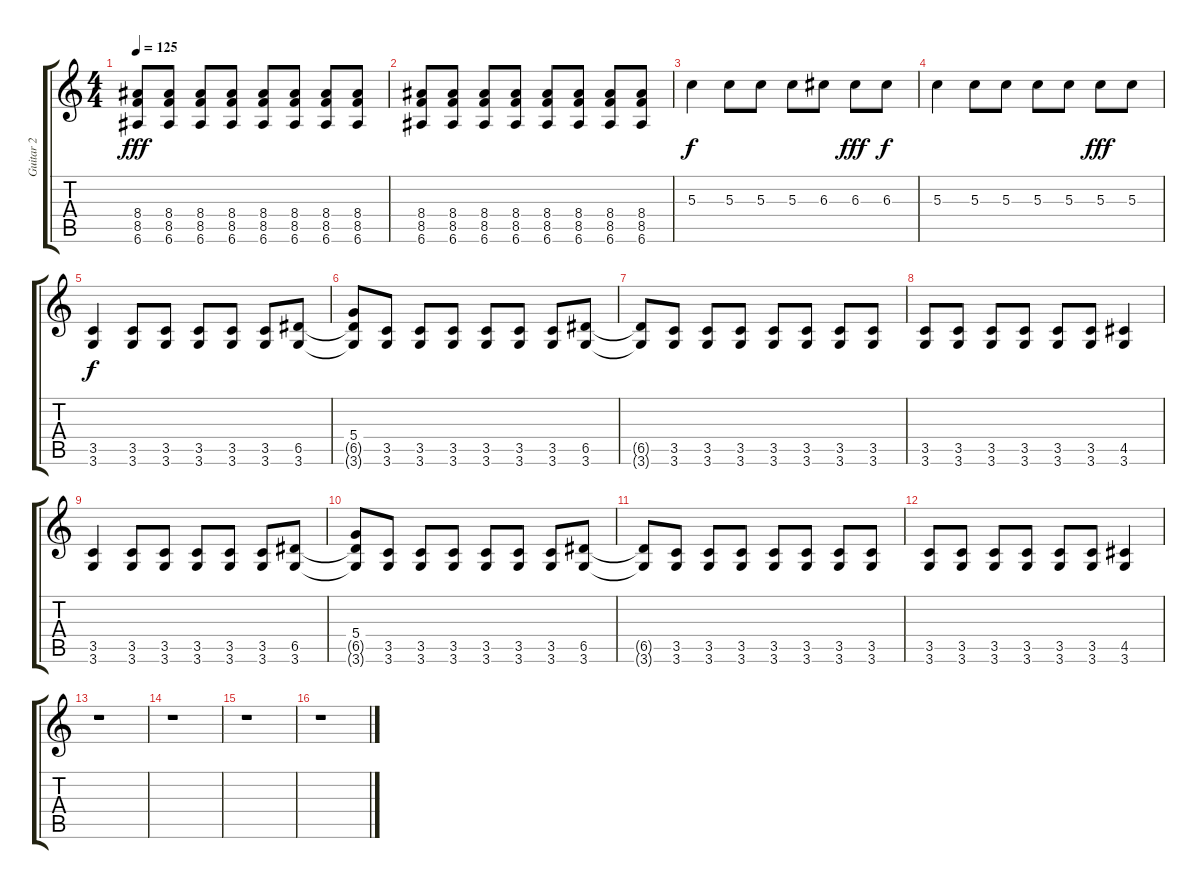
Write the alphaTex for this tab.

\track ("Guitar 2" "Guitar 2") {instrument distortionguitar}
\staff {score tabs}
\tuning (E4 B3 G3 D3 A2 E2) {hide}
\ts (4 4)
\tempo 125
\clef g2
\ks c
(8.4 8.5 6.6).8{dy fff} (8.4 8.5 6.6).8 (8.4 8.5 6.6).8 (8.4 8.5 6.6).8 (8.4 8.5 6.6).8 (8.4 8.5 6.6).8 (8.4 8.5 6.6).8 (8.4 8.5 6.6).8 |
(8.4 8.5 6.6).8 (8.4 8.5 6.6).8 (8.4 8.5 6.6).8 (8.4 8.5 6.6).8 (8.4 8.5 6.6).8 (8.4 8.5 6.6).8 (8.4 8.5 6.6).8 (8.4 8.5 6.6).8 |
5.3.4{dy f} 5.3.8 5.3.8 5.3.8 6.3.8 6.3.8{dy fff} 6.3.8{dy f} |
5.3.4 5.3.8 5.3.8 5.3.8 5.3.8 5.3.8{dy fff} 5.3.8 |
(3.5 3.6).4{dy f} (3.5 3.6).8 (3.5 3.6).8 (3.5 3.6).8 (3.5 3.6).8 (3.5 3.6).8 (6.5 3.6).8 |
(5.4 6.5{t} 3.6{t}).8 (3.5 3.6).8 (3.5 3.6).8 (3.5 3.6).8 (3.5 3.6).8 (3.5 3.6).8 (3.5 3.6).8 (6.5 3.6).8 |
(6.5{t} 3.6{t}).8 (3.5 3.6).8 (3.5 3.6).8 (3.5 3.6).8 (3.5 3.6).8 (3.5 3.6).8 (3.5 3.6).8 (3.5 3.6).8 |
(3.5 3.6).8 (3.5 3.6).8 (3.5 3.6).8 (3.5 3.6).8 (3.5 3.6).8 (3.5 3.6).8 (4.5 3.6).4 |
(3.5 3.6).4 (3.5 3.6).8 (3.5 3.6).8 (3.5 3.6).8 (3.5 3.6).8 (3.5 3.6).8 (6.5 3.6).8 |
(5.4 6.5{t} 3.6{t}).8 (3.5 3.6).8 (3.5 3.6).8 (3.5 3.6).8 (3.5 3.6).8 (3.5 3.6).8 (3.5 3.6).8 (6.5 3.6).8 |
(6.5{t} 3.6{t}).8 (3.5 3.6).8 (3.5 3.6).8 (3.5 3.6).8 (3.5 3.6).8 (3.5 3.6).8 (3.5 3.6).8 (3.5 3.6).8 |
(3.5 3.6).8 (3.5 3.6).8 (3.5 3.6).8 (3.5 3.6).8 (3.5 3.6).8 (3.5 3.6).8 (4.5 3.6).4 |
r.1 |
r.1 |
r.1 |
r.1
